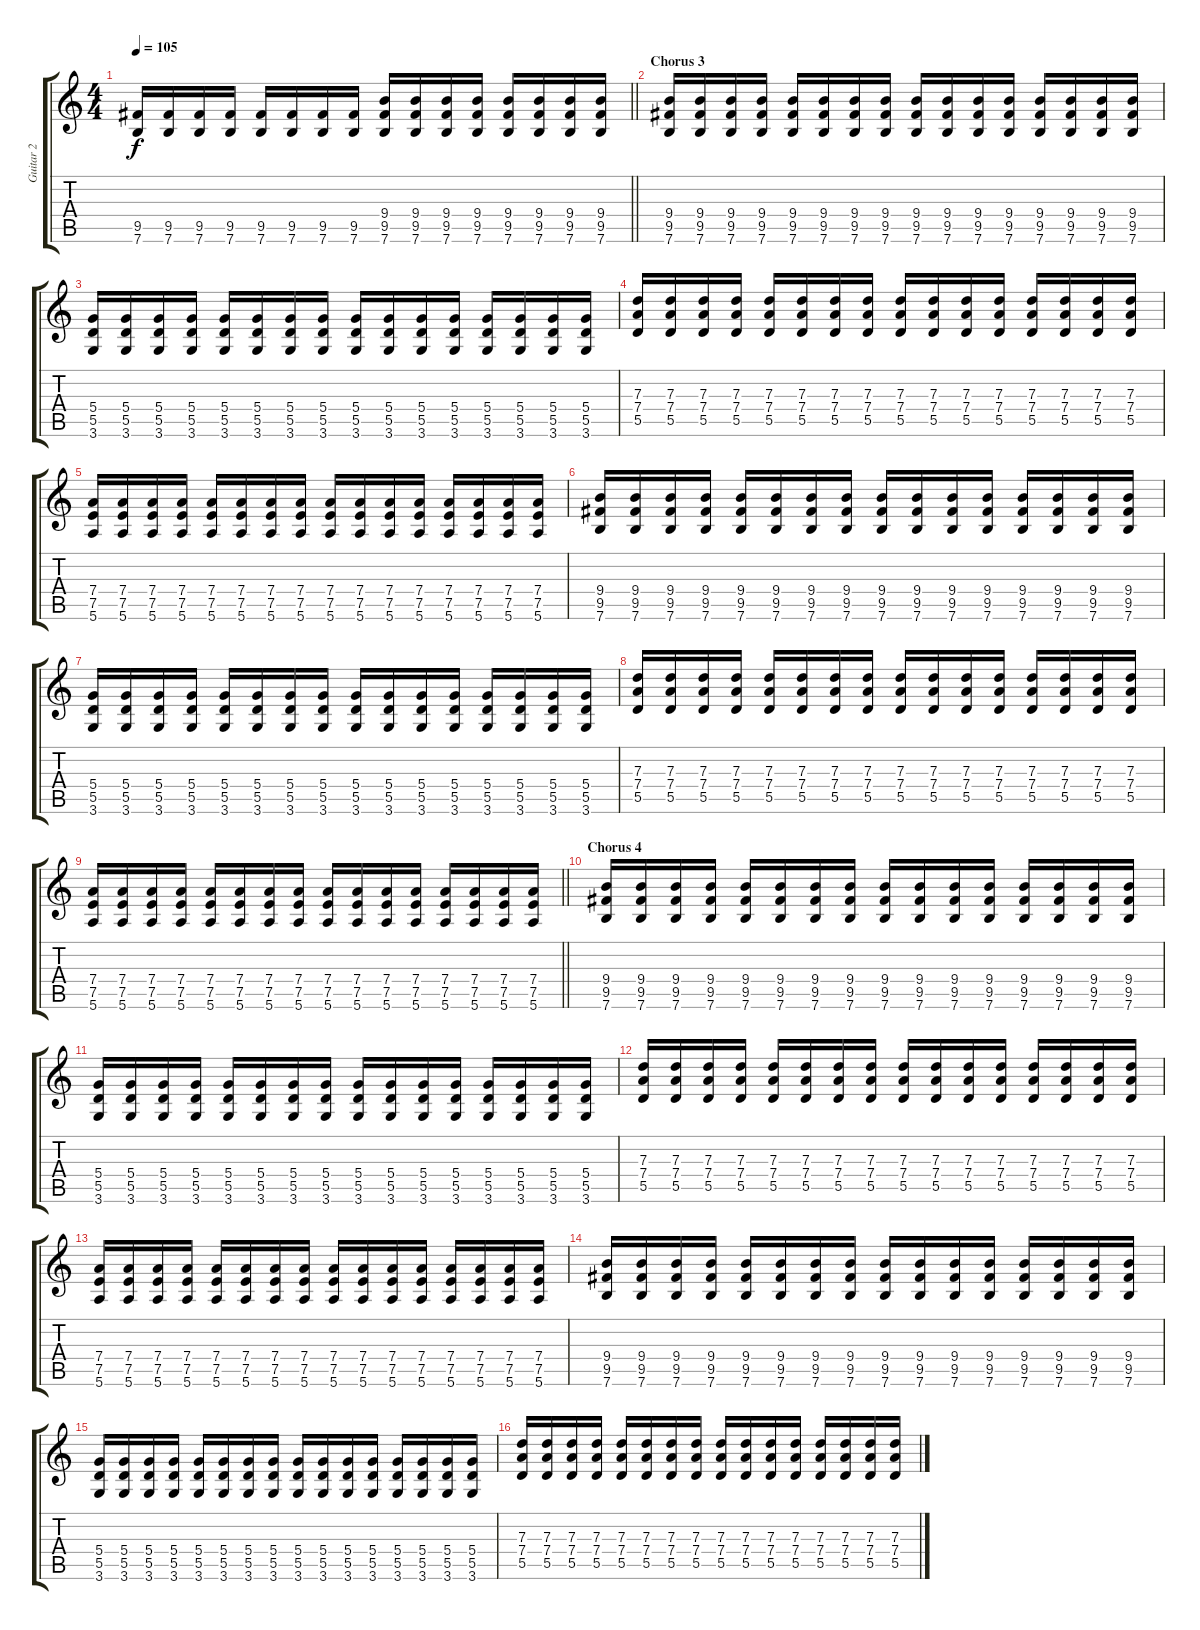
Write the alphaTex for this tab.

\track ("Guitar 2" "Guitar 2") {instrument distortionguitar}
\staff {score tabs}
\tuning (E4 B3 G3 D3 A2 E2) {hide}
\ts (4 4)
\tempo 105
\clef g2
\barLineRight lightlight
\ks c
(9.5 7.6).16{dy f} (9.5 7.6).16 (9.5 7.6).16 (9.5 7.6).16 (9.5 7.6).16 (9.5 7.6).16 (9.5 7.6).16 (9.5 7.6).16 (9.4 9.5 7.6).16 (9.4 9.5 7.6).16 (9.4 9.5 7.6).16 (9.4 9.5 7.6).16 (9.4 9.5 7.6).16 (9.4 9.5 7.6).16 (9.4 9.5 7.6).16 (9.4 9.5 7.6).16 |
\section ("" "Chorus 3")
(9.4 9.5 7.6).16 (9.4 9.5 7.6).16 (9.4 9.5 7.6).16 (9.4 9.5 7.6).16 (9.4 9.5 7.6).16 (9.4 9.5 7.6).16 (9.4 9.5 7.6).16 (9.4 9.5 7.6).16 (9.4 9.5 7.6).16 (9.4 9.5 7.6).16 (9.4 9.5 7.6).16 (9.4 9.5 7.6).16 (9.4 9.5 7.6).16 (9.4 9.5 7.6).16 (9.4 9.5 7.6).16 (9.4 9.5 7.6).16 |
(5.4 5.5 3.6).16 (5.4 5.5 3.6).16 (5.4 5.5 3.6).16 (5.4 5.5 3.6).16 (5.4 5.5 3.6).16 (5.4 5.5 3.6).16 (5.4 5.5 3.6).16 (5.4 5.5 3.6).16 (5.4 5.5 3.6).16 (5.4 5.5 3.6).16 (5.4 5.5 3.6).16 (5.4 5.5 3.6).16 (5.4 5.5 3.6).16 (5.4 5.5 3.6).16 (5.4 5.5 3.6).16 (5.4 5.5 3.6).16 |
(7.3 7.4 5.5).16 (7.3 7.4 5.5).16 (7.3 7.4 5.5).16 (7.3 7.4 5.5).16 (7.3 7.4 5.5).16 (7.3 7.4 5.5).16 (7.3 7.4 5.5).16 (7.3 7.4 5.5).16 (7.3 7.4 5.5).16 (7.3 7.4 5.5).16 (7.3 7.4 5.5).16 (7.3 7.4 5.5).16 (7.3 7.4 5.5).16 (7.3 7.4 5.5).16 (7.3 7.4 5.5).16 (7.3 7.4 5.5).16 |
(7.4 7.5 5.6).16 (7.4 7.5 5.6).16 (7.4 7.5 5.6).16 (7.4 7.5 5.6).16 (7.4 7.5 5.6).16 (7.4 7.5 5.6).16 (7.4 7.5 5.6).16 (7.4 7.5 5.6).16 (7.4 7.5 5.6).16 (7.4 7.5 5.6).16 (7.4 7.5 5.6).16 (7.4 7.5 5.6).16 (7.4 7.5 5.6).16 (7.4 7.5 5.6).16 (7.4 7.5 5.6).16 (7.4 7.5 5.6).16 |
(9.4 9.5 7.6).16 (9.4 9.5 7.6).16 (9.4 9.5 7.6).16 (9.4 9.5 7.6).16 (9.4 9.5 7.6).16 (9.4 9.5 7.6).16 (9.4 9.5 7.6).16 (9.4 9.5 7.6).16 (9.4 9.5 7.6).16 (9.4 9.5 7.6).16 (9.4 9.5 7.6).16 (9.4 9.5 7.6).16 (9.4 9.5 7.6).16 (9.4 9.5 7.6).16 (9.4 9.5 7.6).16 (9.4 9.5 7.6).16 |
(5.4 5.5 3.6).16 (5.4 5.5 3.6).16 (5.4 5.5 3.6).16 (5.4 5.5 3.6).16 (5.4 5.5 3.6).16 (5.4 5.5 3.6).16 (5.4 5.5 3.6).16 (5.4 5.5 3.6).16 (5.4 5.5 3.6).16 (5.4 5.5 3.6).16 (5.4 5.5 3.6).16 (5.4 5.5 3.6).16 (5.4 5.5 3.6).16 (5.4 5.5 3.6).16 (5.4 5.5 3.6).16 (5.4 5.5 3.6).16 |
(7.3 7.4 5.5).16 (7.3 7.4 5.5).16 (7.3 7.4 5.5).16 (7.3 7.4 5.5).16 (7.3 7.4 5.5).16 (7.3 7.4 5.5).16 (7.3 7.4 5.5).16 (7.3 7.4 5.5).16 (7.3 7.4 5.5).16 (7.3 7.4 5.5).16 (7.3 7.4 5.5).16 (7.3 7.4 5.5).16 (7.3 7.4 5.5).16 (7.3 7.4 5.5).16 (7.3 7.4 5.5).16 (7.3 7.4 5.5).16 |
\barLineRight lightlight
(7.4 7.5 5.6).16 (7.4 7.5 5.6).16 (7.4 7.5 5.6).16 (7.4 7.5 5.6).16 (7.4 7.5 5.6).16 (7.4 7.5 5.6).16 (7.4 7.5 5.6).16 (7.4 7.5 5.6).16 (7.4 7.5 5.6).16 (7.4 7.5 5.6).16 (7.4 7.5 5.6).16 (7.4 7.5 5.6).16 (7.4 7.5 5.6).16 (7.4 7.5 5.6).16 (7.4 7.5 5.6).16 (7.4 7.5 5.6).16 |
\section ("" "Chorus 4")
(9.4 9.5 7.6).16 (9.4 9.5 7.6).16 (9.4 9.5 7.6).16 (9.4 9.5 7.6).16 (9.4 9.5 7.6).16 (9.4 9.5 7.6).16 (9.4 9.5 7.6).16 (9.4 9.5 7.6).16 (9.4 9.5 7.6).16 (9.4 9.5 7.6).16 (9.4 9.5 7.6).16 (9.4 9.5 7.6).16 (9.4 9.5 7.6).16 (9.4 9.5 7.6).16 (9.4 9.5 7.6).16 (9.4 9.5 7.6).16 |
(5.4 5.5 3.6).16 (5.4 5.5 3.6).16 (5.4 5.5 3.6).16 (5.4 5.5 3.6).16 (5.4 5.5 3.6).16 (5.4 5.5 3.6).16 (5.4 5.5 3.6).16 (5.4 5.5 3.6).16 (5.4 5.5 3.6).16 (5.4 5.5 3.6).16 (5.4 5.5 3.6).16 (5.4 5.5 3.6).16 (5.4 5.5 3.6).16 (5.4 5.5 3.6).16 (5.4 5.5 3.6).16 (5.4 5.5 3.6).16 |
(7.3 7.4 5.5).16 (7.3 7.4 5.5).16 (7.3 7.4 5.5).16 (7.3 7.4 5.5).16 (7.3 7.4 5.5).16 (7.3 7.4 5.5).16 (7.3 7.4 5.5).16 (7.3 7.4 5.5).16 (7.3 7.4 5.5).16 (7.3 7.4 5.5).16 (7.3 7.4 5.5).16 (7.3 7.4 5.5).16 (7.3 7.4 5.5).16 (7.3 7.4 5.5).16 (7.3 7.4 5.5).16 (7.3 7.4 5.5).16 |
(7.4 7.5 5.6).16 (7.4 7.5 5.6).16 (7.4 7.5 5.6).16 (7.4 7.5 5.6).16 (7.4 7.5 5.6).16 (7.4 7.5 5.6).16 (7.4 7.5 5.6).16 (7.4 7.5 5.6).16 (7.4 7.5 5.6).16 (7.4 7.5 5.6).16 (7.4 7.5 5.6).16 (7.4 7.5 5.6).16 (7.4 7.5 5.6).16 (7.4 7.5 5.6).16 (7.4 7.5 5.6).16 (7.4 7.5 5.6).16 |
(9.4 9.5 7.6).16 (9.4 9.5 7.6).16 (9.4 9.5 7.6).16 (9.4 9.5 7.6).16 (9.4 9.5 7.6).16 (9.4 9.5 7.6).16 (9.4 9.5 7.6).16 (9.4 9.5 7.6).16 (9.4 9.5 7.6).16 (9.4 9.5 7.6).16 (9.4 9.5 7.6).16 (9.4 9.5 7.6).16 (9.4 9.5 7.6).16 (9.4 9.5 7.6).16 (9.4 9.5 7.6).16 (9.4 9.5 7.6).16 |
(5.4 5.5 3.6).16 (5.4 5.5 3.6).16 (5.4 5.5 3.6).16 (5.4 5.5 3.6).16 (5.4 5.5 3.6).16 (5.4 5.5 3.6).16 (5.4 5.5 3.6).16 (5.4 5.5 3.6).16 (5.4 5.5 3.6).16 (5.4 5.5 3.6).16 (5.4 5.5 3.6).16 (5.4 5.5 3.6).16 (5.4 5.5 3.6).16 (5.4 5.5 3.6).16 (5.4 5.5 3.6).16 (5.4 5.5 3.6).16 |
(7.3 7.4 5.5).16 (7.3 7.4 5.5).16 (7.3 7.4 5.5).16 (7.3 7.4 5.5).16 (7.3 7.4 5.5).16 (7.3 7.4 5.5).16 (7.3 7.4 5.5).16 (7.3 7.4 5.5).16 (7.3 7.4 5.5).16 (7.3 7.4 5.5).16 (7.3 7.4 5.5).16 (7.3 7.4 5.5).16 (7.3 7.4 5.5).16 (7.3 7.4 5.5).16 (7.3 7.4 5.5).16 (7.3 7.4 5.5).16
